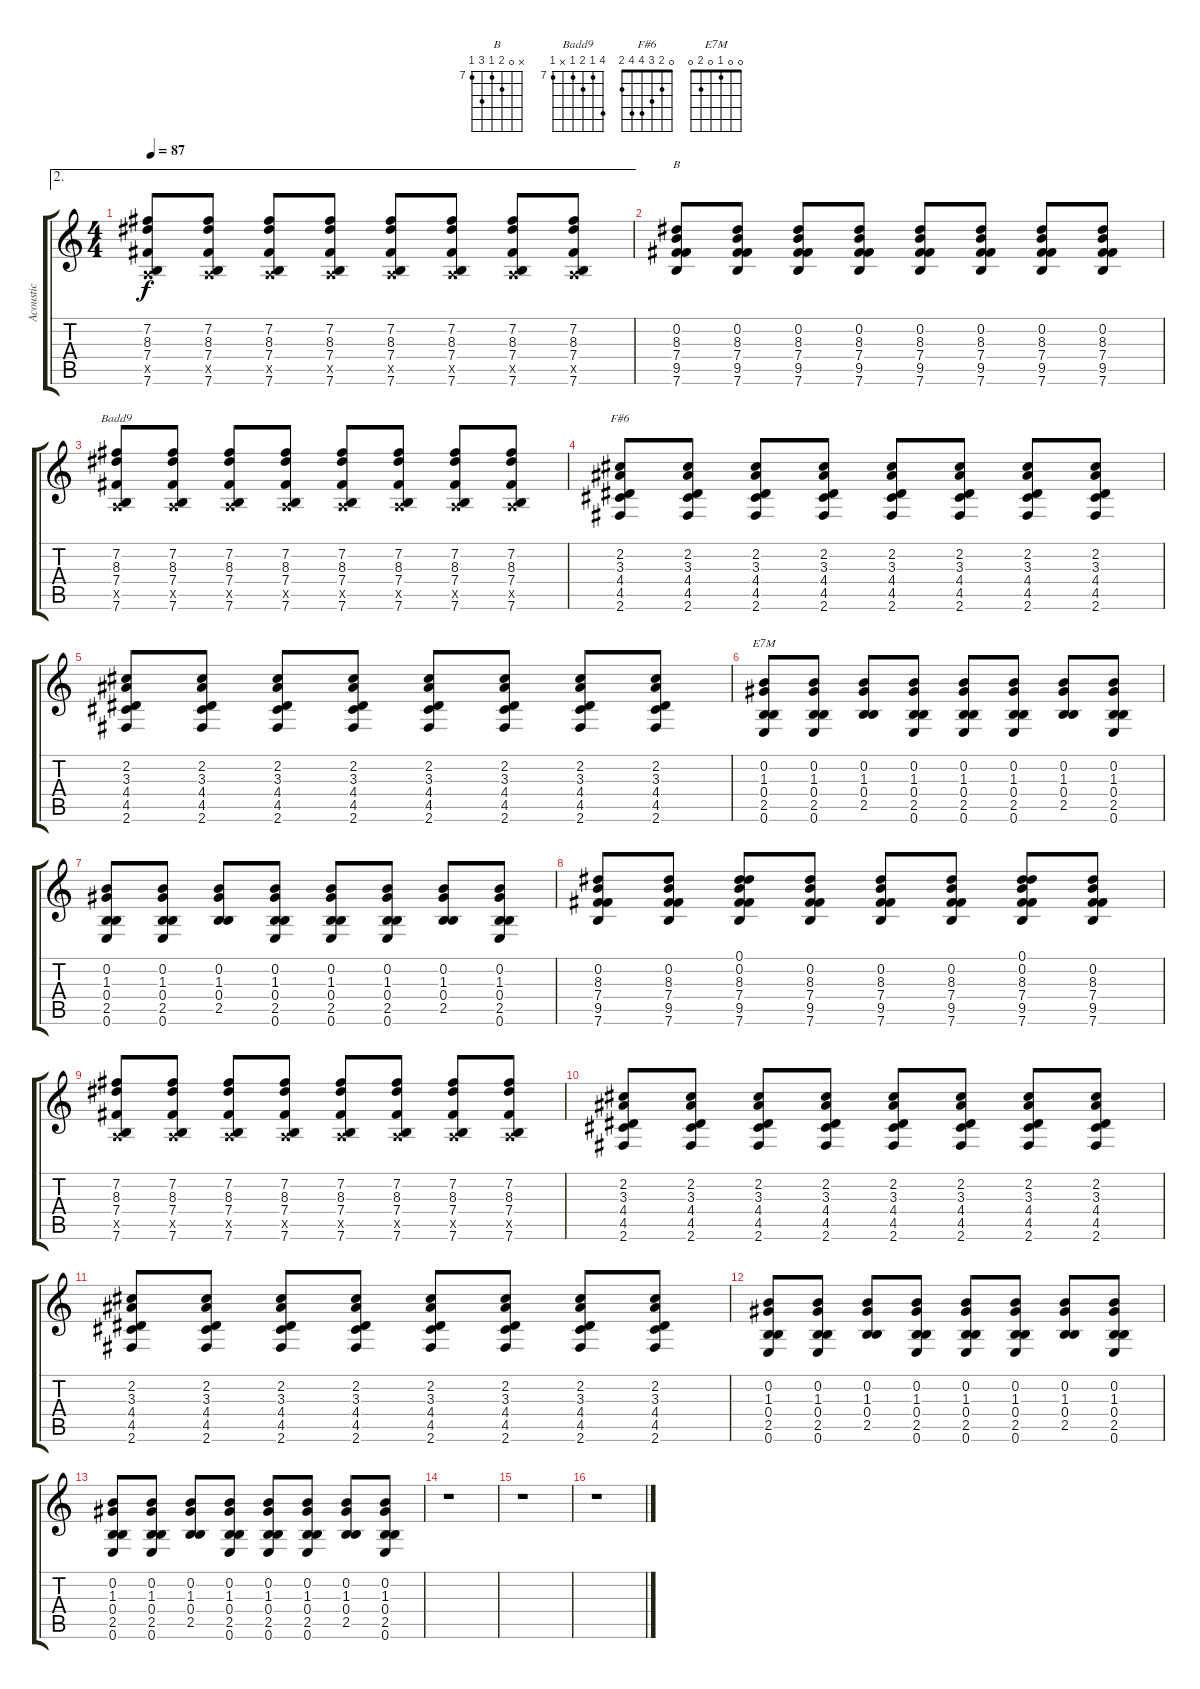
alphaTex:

\track ("Acoustic" "Acoustic") {instrument acousticguitarnylon}
\staff {score tabs}
\tuning (Eb4 B3 G3 B2 A2 E2) {hide}
\chord ("B" x 0 8 7 9 7) {firstfret 7}
\chord ("Badd9" 10 7 8 7 x 7) {firstfret 7}
\chord ("F#6" 0 2 3 4 4 2)
\chord ("E7M" 0 0 1 0 2 0)
\ae 2
\ts (4 4)
\tempo 87
\clef g2
\ks c
(7.2 8.3 7.4 0.5{x} 7.6).8{dy f} (7.2 8.3 7.4 0.5{x} 7.6).8 (7.2 8.3 7.4 0.5{x} 7.6).8 (7.2 8.3 7.4 0.5{x} 7.6).8 (7.2 8.3 7.4 0.5{x} 7.6).8 (7.2 8.3 7.4 0.5{x} 7.6).8 (7.2 8.3 7.4 0.5{x} 7.6).8 (7.2 8.3 7.4 0.5{x} 7.6).8 |
(0.2 8.3 7.4 9.5 7.6).8{ch "B" volume 10 instrument acousticguitarnylon} (0.2 8.3 7.4 9.5 7.6).8 (0.2 8.3 7.4 9.5 7.6).8 (0.2 8.3 7.4 9.5 7.6).8 (0.2 8.3 7.4 9.5 7.6).8 (0.2 8.3 7.4 9.5 7.6).8 (0.2 8.3 7.4 9.5 7.6).8 (0.2 8.3 7.4 9.5 7.6).8 |
(7.2 8.3 7.4 0.5{x} 7.6).8{ch "Badd9"} (7.2 8.3 7.4 0.5{x} 7.6).8 (7.2 8.3 7.4 0.5{x} 7.6).8 (7.2 8.3 7.4 0.5{x} 7.6).8 (7.2 8.3 7.4 0.5{x} 7.6).8 (7.2 8.3 7.4 0.5{x} 7.6).8 (7.2 8.3 7.4 0.5{x} 7.6).8 (7.2 8.3 7.4 0.5{x} 7.6).8 |
(2.2 3.3 4.4 4.5 2.6).8{ch "F#6"} (2.2 3.3 4.4 4.5 2.6).8 (2.2 3.3 4.4 4.5 2.6).8 (2.2 3.3 4.4 4.5 2.6).8 (2.2 3.3 4.4 4.5 2.6).8 (2.2 3.3 4.4 4.5 2.6).8 (2.2 3.3 4.4 4.5 2.6).8 (2.2 3.3 4.4 4.5 2.6).8 |
(2.2 3.3 4.4 4.5 2.6).8 (2.2 3.3 4.4 4.5 2.6).8 (2.2 3.3 4.4 4.5 2.6).8 (2.2 3.3 4.4 4.5 2.6).8 (2.2 3.3 4.4 4.5 2.6).8 (2.2 3.3 4.4 4.5 2.6).8 (2.2 3.3 4.4 4.5 2.6).8 (2.2 3.3 4.4 4.5 2.6).8 |
(0.2 1.3 0.4 2.5 0.6).8{ch "E7M"} (0.2 1.3 0.4 2.5 0.6).8 (0.2 1.3 0.4 2.5).8 (0.2 1.3 0.4 2.5 0.6).8 (0.2 1.3 0.4 2.5 0.6).8 (0.2 1.3 0.4 2.5 0.6).8 (0.2 1.3 0.4 2.5).8 (0.2 1.3 0.4 2.5 0.6).8 |
(0.2 1.3 0.4 2.5 0.6).8 (0.2 1.3 0.4 2.5 0.6).8 (0.2 1.3 0.4 2.5).8 (0.2 1.3 0.4 2.5 0.6).8 (0.2 1.3 0.4 2.5 0.6).8 (0.2 1.3 0.4 2.5 0.6).8 (0.2 1.3 0.4 2.5).8 (0.2 1.3 0.4 2.5 0.6).8 |
(0.2 8.3 7.4 9.5 7.6).8{instrument acousticguitarnylon} (0.2 8.3 7.4 9.5 7.6).8 (0.1 0.2 8.3 7.4 9.5 7.6).8 (0.2 8.3 7.4 9.5 7.6).8 (0.2 8.3 7.4 9.5 7.6).8 (0.2 8.3 7.4 9.5 7.6).8 (0.1 0.2 8.3 7.4 9.5 7.6).8 (0.2 8.3 7.4 9.5 7.6).8 |
(7.2 8.3 7.4 0.5{x} 7.6).8 (7.2 8.3 7.4 0.5{x} 7.6).8 (7.2 8.3 7.4 0.5{x} 7.6).8 (7.2 8.3 7.4 0.5{x} 7.6).8 (7.2 8.3 7.4 0.5{x} 7.6).8 (7.2 8.3 7.4 0.5{x} 7.6).8 (7.2 8.3 7.4 0.5{x} 7.6).8 (7.2 8.3 7.4 0.5{x} 7.6).8 |
(2.2 3.3 4.4 4.5 2.6).8 (2.2 3.3 4.4 4.5 2.6).8 (2.2 3.3 4.4 4.5 2.6).8 (2.2 3.3 4.4 4.5 2.6).8 (2.2 3.3 4.4 4.5 2.6).8 (2.2 3.3 4.4 4.5 2.6).8 (2.2 3.3 4.4 4.5 2.6).8 (2.2 3.3 4.4 4.5 2.6).8 |
(2.2 3.3 4.4 4.5 2.6).8 (2.2 3.3 4.4 4.5 2.6).8 (2.2 3.3 4.4 4.5 2.6).8 (2.2 3.3 4.4 4.5 2.6).8 (2.2 3.3 4.4 4.5 2.6).8 (2.2 3.3 4.4 4.5 2.6).8 (2.2 3.3 4.4 4.5 2.6).8 (2.2 3.3 4.4 4.5 2.6).8 |
(0.2 1.3 0.4 2.5 0.6).8 (0.2 1.3 0.4 2.5 0.6).8 (0.2 1.3 0.4 2.5).8 (0.2 1.3 0.4 2.5 0.6).8 (0.2 1.3 0.4 2.5 0.6).8 (0.2 1.3 0.4 2.5 0.6).8 (0.2 1.3 0.4 2.5).8 (0.2 1.3 0.4 2.5 0.6).8 |
(0.2 1.3 0.4 2.5 0.6).8 (0.2 1.3 0.4 2.5 0.6).8 (0.2 1.3 0.4 2.5).8 (0.2 1.3 0.4 2.5 0.6).8 (0.2 1.3 0.4 2.5 0.6).8 (0.2 1.3 0.4 2.5 0.6).8 (0.2 1.3 0.4 2.5).8 (0.2 1.3 0.4 2.5 0.6).8 |
r.1 |
r.1 |
r.1
